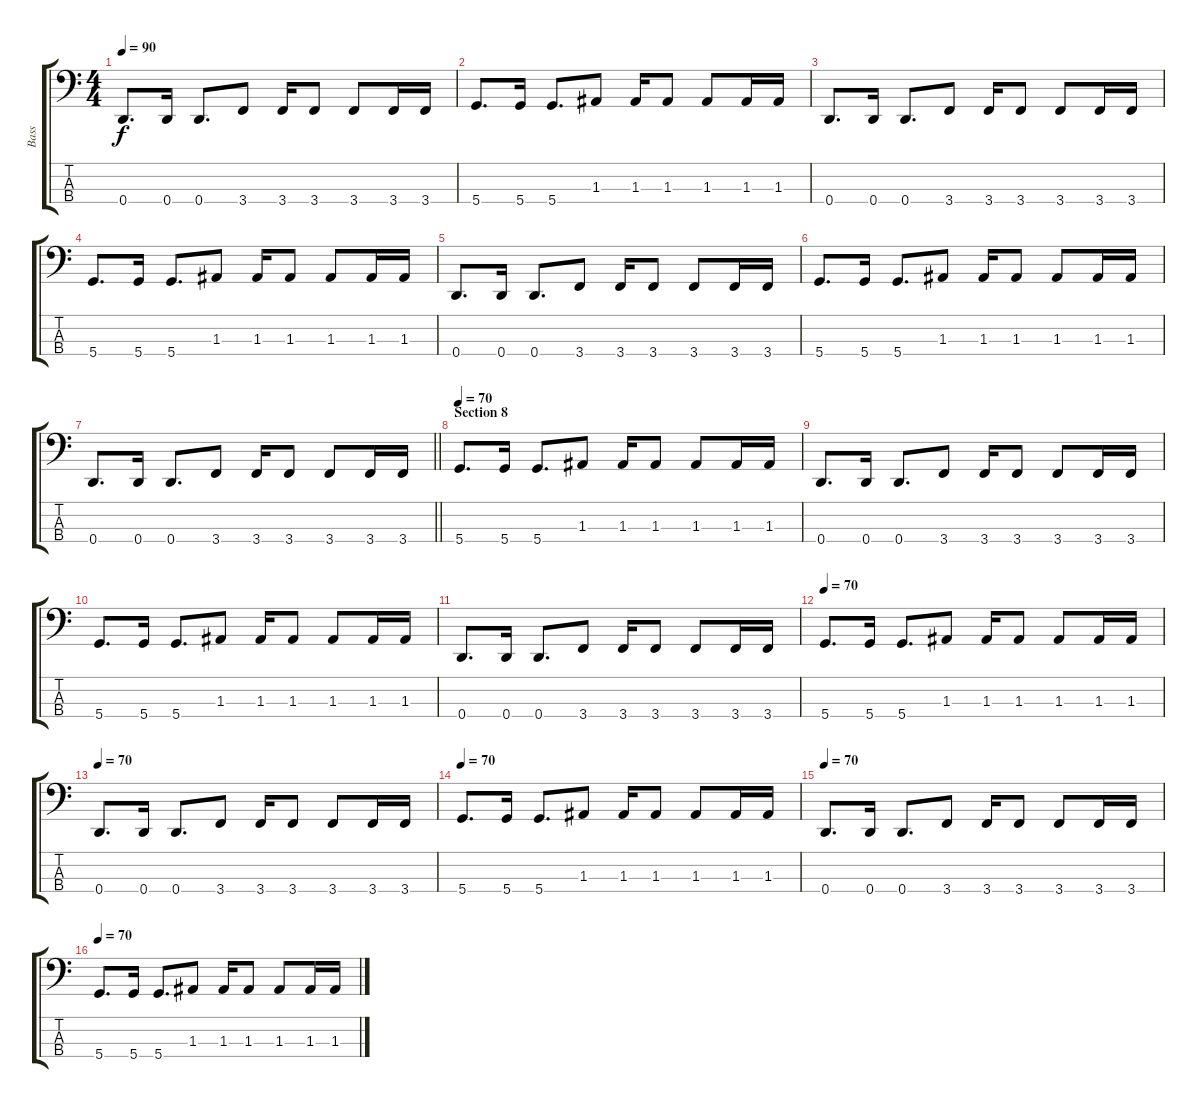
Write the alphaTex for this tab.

\track ("Bass" "Bass") {instrument electricbassfinger}
\staff {score tabs}
\tuning (G2 D2 A1 D1) {hide}
\ts (4 4)
\tempo 90
\clef f4
\ks c
0.4.8{d dy f} 0.4.16 0.4.8{d} 3.4.8 3.4.16 3.4.8 3.4.8 3.4.16 3.4.16 |
5.4.8{d} 5.4.16 5.4.8{d} 1.3.8 1.3.16 1.3.8 1.3.8 1.3.16 1.3.16 |
0.4.8{d} 0.4.16 0.4.8{d} 3.4.8 3.4.16 3.4.8 3.4.8 3.4.16 3.4.16 |
5.4.8{d} 5.4.16 5.4.8{d} 1.3.8 1.3.16 1.3.8 1.3.8 1.3.16 1.3.16 |
0.4.8{d} 0.4.16 0.4.8{d} 3.4.8 3.4.16 3.4.8 3.4.8 3.4.16 3.4.16 |
5.4.8{d} 5.4.16 5.4.8{d} 1.3.8 1.3.16 1.3.8 1.3.8 1.3.16 1.3.16 |
\barLineRight lightlight
0.4.8{d} 0.4.16 0.4.8{d} 3.4.8 3.4.16 3.4.8 3.4.8 3.4.16 3.4.16 |
\section ("" "Section 8")
\tempo 70
5.4.8{d} 5.4.16 5.4.8{d} 1.3.8 1.3.16 1.3.8 1.3.8 1.3.16 1.3.16 |
0.4.8{d} 0.4.16 0.4.8{d} 3.4.8 3.4.16 3.4.8 3.4.8 3.4.16 3.4.16 |
5.4.8{d} 5.4.16 5.4.8{d} 1.3.8 1.3.16 1.3.8 1.3.8 1.3.16 1.3.16 |
0.4.8{d} 0.4.16 0.4.8{d} 3.4.8 3.4.16 3.4.8 3.4.8 3.4.16 3.4.16 |
\tempo 70
5.4.8{d} 5.4.16 5.4.8{d} 1.3.8 1.3.16 1.3.8 1.3.8 1.3.16 1.3.16 |
\tempo 70
0.4.8{d} 0.4.16 0.4.8{d} 3.4.8 3.4.16 3.4.8 3.4.8 3.4.16 3.4.16 |
\tempo 70
5.4.8{d} 5.4.16 5.4.8{d} 1.3.8 1.3.16 1.3.8 1.3.8 1.3.16 1.3.16 |
\tempo 70
0.4.8{d} 0.4.16 0.4.8{d} 3.4.8 3.4.16 3.4.8 3.4.8 3.4.16 3.4.16 |
\tempo 70
5.4.8{d volume 0} 5.4.16 5.4.8{d} 1.3.8 1.3.16 1.3.8 1.3.8 1.3.16 1.3.16
